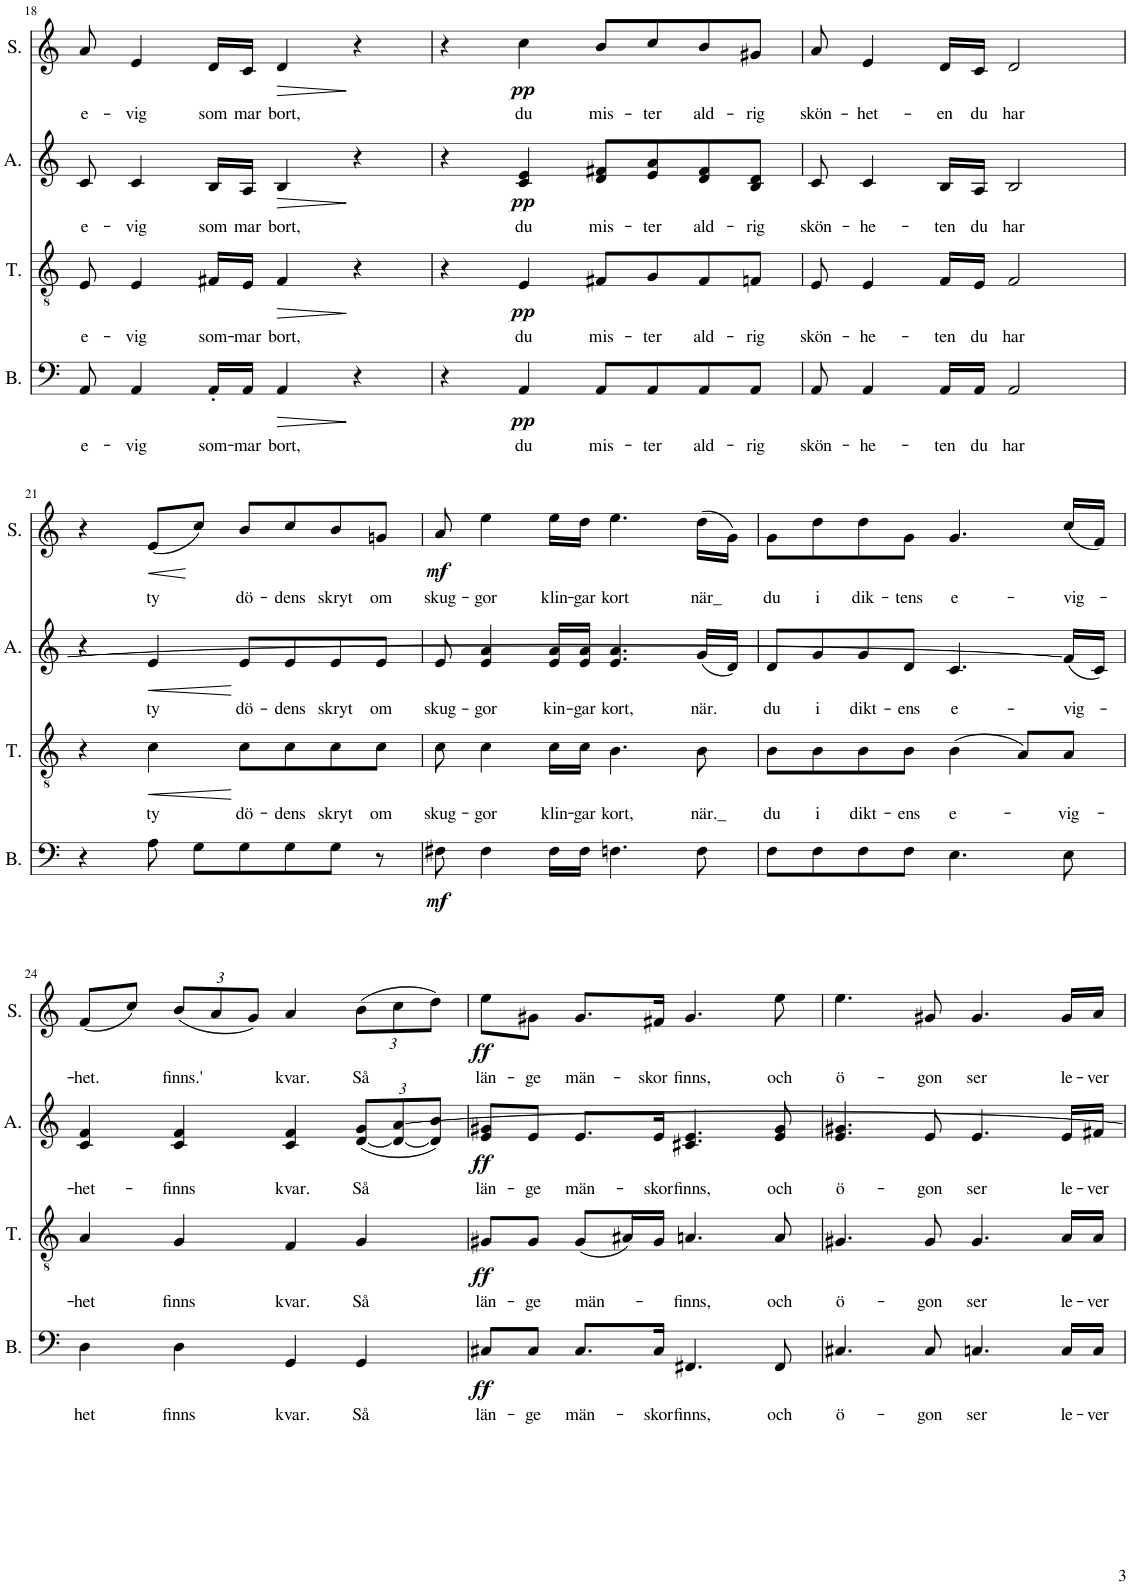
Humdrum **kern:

**kern	**text	**dynam	**kern	**text	**dynam	**kern	**text	**dynam	**kern	**text	**dynam
*part4	*part4	*part4	*part3	*part3	*part3	*part2	*part2	*part2	*part1	*part1	*part1
*staff4	*staff4	*staff4	*staff3	*staff3	*staff3	*staff2	*staff2	*staff2	*staff1	*staff1	*staff1
*I"Bass	*	*	*I"Tenor	*	*	*I"Alt	*	*	*I"Sopran	*	*
*I'B.	*	*	*I'T.	*	*	*I'A.	*	*	*I'S.	*	*
!!LO:PB:g=z
*clefF4	*	*	*clefGv2	*	*	*clefG2	*	*	*clefG2	*	*
*	*	*	*Trd8c14	*	*	*	*	*	*	*	*
*k[]	*	*	*k[]	*	*	*k[]	*	*	*k[]	*	*
*M4/4	*	*	*M4/4	*	*	*M4/4	*	*	*M4/4	*	*
*met(c)	*	*	*met(c)	*	*	*met(c)	*	*	*met(c)	*	*
=18	=18	=18	=18	=18	=18	=18	=18	=18	=18	=18	=18
!	!LO:LY:b	!	!	!LO:LY:b	!	!	!LO:LY:b	!	!	!LO:LY:b	!
8AA/	e-	.	8E/	e-	.	8c/	e-	.	8a/	e-	.
!	!LO:LY:b	!	!	!LO:LY:b	!	!	!LO:LY:b	!	!	!LO:LY:b	!
4AA/	-vig	.	4E/	-vig	.	4c/	-vig	.	4e/	-vig	.
!	!LO:LY:b	!	!	!LO:LY:b	!	!	!LO:LY:b	!	!	!LO:LY:b	!
16AA'/LL	som-	.	16F#X/LL	som-	.	16B/LL	som	.	16d/LL	som	.
!	!LO:LY:b	!	!	!LO:LY:b	!	!	!LO:LY:b	!	!	!LO:LY:b	!
16AA/JJ	-mar	.	16E/JJ	-mar	.	16A/JJ	mar	.	16c/JJ	mar	.
!	!LO:LY:b	!LO:HP:b	!	!LO:LY:b	!LO:HP:b	!	!LO:LY:b	!LO:HP:b	!	!LO:LY:b	!LO:HP:b
4AA/	bort,	>	4F#/	bort,	>	4B/	bort,	>	4d/	bort,	>
4r	.	]	4r	.	]	4r	.	]	4r	.	]
=19	=19	=19	=19	=19	=19	=19	=19	=19	=19	=19	=19
4r	.	.	4r	.	.	4r	.	.	4r	.	.
!	!LO:LY:b	!LO:DY:b	!	!LO:LY:b	!LO:DY:b	!	!LO:LY:b	!LO:DY:b	!	!LO:LY:b	!LO:DY:b
4AA/	du	pp	4E/	du	pp	4c/ 4e/	du	pp	4cc\	du	pp
!	!LO:LY:b	!	!	!LO:LY:b	!	!	!LO:LY:b	!	!	!LO:LY:b	!
8AA/L	mis-	.	8F#X/L	mis-	.	8d/ 8f#X/L	mis-	.	8b/L	mis-	.
!	!LO:LY:b	!	!	!LO:LY:b	!	!	!LO:LY:b	!	!	!LO:LY:b	!
8AA/	-ter	.	8G/	-ter	.	8e/ 8a/	-ter	.	8cc/	-ter	.
!	!LO:LY:b	!	!	!LO:LY:b	!	!	!LO:LY:b	!	!	!LO:LY:b	!
8AA/	ald-	.	8F#/	ald-	.	8d/ 8f#/	ald-	.	8b/	ald-	.
!	!LO:LY:b	!	!	!LO:LY:b	!	!	!LO:LY:b	!	!	!LO:LY:b	!
8AA/J	-rig	.	8Fn/J	-rig	.	8B/ 8d/J	-rig	.	8g#X/J	-rig	.
=20	=20	=20	=20	=20	=20	=20	=20	=20	=20	=20	=20
!	!LO:LY:b	!	!	!LO:LY:b	!	!	!LO:LY:b	!	!	!LO:LY:b	!
8AA/	skön-	.	8E/	skön-	.	8c/	skön-	.	8a/	skön-	.
!	!LO:LY:b	!	!	!LO:LY:b	!	!	!LO:LY:b	!	!	!LO:LY:b	!
4AA/	-he-	.	4E/	-he-	.	4c/	-he-	.	4e/	-het-	.
!	!LO:LY:b	!	!	!LO:LY:b	!	!	!LO:LY:b	!	!	!LO:LY:b	!
16AA/LL	-ten	.	16F/LL	-ten	.	16B/LL	-ten	.	16d/LL	-en	.
!	!LO:LY:b	!	!	!LO:LY:b	!	!	!LO:LY:b	!	!	!LO:LY:b	!
16AA/JJ	du	.	16E/JJ	du	.	16A/JJ	du	.	16c/JJ	du	.
!	!LO:LY:b	!	!	!LO:LY:b	!	!	!LO:LY:b	!	!	!LO:LY:b	!
2AA/	har	.	2F/	har	.	2B/	har	.	2d/	har	.
!!LO:LB:g=z
=21	=21	=21	=21	=21	=21	=21	=21	=21	=21	=21	=21
4r	.	.	4r	.	.	4r	.	.	4r	.	.
!	!	!	!	!LO:LY:b	!LO:HP:b	!	!LO:LY:b	!LO:HP:b	!	!LO:LY:b	!LO:HP:b
8A\	.	.	4c\	ty	<	4e/	ty	<	(8e/L	ty	<
8G\L	.	.	.	.	.	.	.	.	8cc/J)	.	[
!	!	!	!	!LO:LY:b	!	!	!LO:LY:b	!	!	!LO:LY:b	!
8G\	.	.	8c\L	dö-	[	8e/L	dö-	[	8b/L	dö-	.
!	!	!	!	!LO:LY:b	!	!	!LO:LY:b	!	!	!LO:LY:b	!
8G\	.	.	8c\	-dens	.	8e/	-dens	.	8cc/	-dens	.
!	!	!	!	!LO:LY:b	!	!	!LO:LY:b	!	!	!LO:LY:b	!
8G\J	.	.	8c\	skryt	.	8e/	skryt	.	8b/	skryt	.
!	!	!	!	!LO:LY:b	!	!	!LO:LY:b	!	!	!LO:LY:b	!
8r	.	.	8c\J	om	.	8e/J	om	.	8gn/J	om	.
=22	=22	=22	=22	=22	=22	=22	=22	=22	=22	=22	=22
!	!	!LO:DY:b	!	!LO:LY:b	!	!	!LO:LY:b	!	!	!LO:LY:b	!LO:DY:b
8F#X\	.	mf	8c\	skug-	.	8e/	skug-	.	8a/	skug-	mf
!	!	!	!	!LO:LY:b	!	!	!LO:LY:b	!	!	!LO:LY:b	!
4F#\	.	.	4c\	-gor	.	4e/ 4a/	-gor	.	4ee\	-gor	.
!	!	!	!	!LO:LY:b	!	!	!LO:LY:b	!	!	!LO:LY:b	!
16F#\LL	.	.	16c\LL	klin-	.	16e/ 16a/LL	kin-	.	16ee\LL	klin-	.
!	!	!	!	!LO:LY:b	!	!	!LO:LY:b	!	!	!LO:LY:b	!
16F#\JJ	.	.	16c\JJ	-gar	.	16e/ 16a/JJ	-gar	.	16dd\JJ	-gar	.
!	!	!	!	!LO:LY:b	!	!	!LO:LY:b	!	!	!LO:LY:b	!
4.Fn\	.	.	4.B\	kort,	.	4.e/ 4.a/	kort,	.	4.ee\	kort	.
!	!	!	!	!LO:LY:b	!	!	!LO:LY:b	!	!	!LO:LY:b	!
8F\	.	.	8B\	när._	.	(16g/LL	när.	.	(16dd\LL	när_	.
.	.	.	.	.	.	16d/JJ)	.	.	16g\JJ)	.	.
=23	=23	=23	=23	=23	=23	=23	=23	=23	=23	=23	=23
!	!	!	!	!LO:LY:b	!	!	!LO:LY:b	!	!	!LO:LY:b	!
8F\L	.	.	8B\L	du	.	8d/L	du	.	8g\L	du	.
!	!	!	!	!LO:LY:b	!	!	!LO:LY:b	!	!	!LO:LY:b	!
8F\	.	.	8B\	i	.	8g/	i	.	8dd\	i	.
!	!	!	!	!LO:LY:b	!	!	!LO:LY:b	!	!	!LO:LY:b	!
8F\	.	.	8B\	dikt-	.	8g/	dikt-	.	8dd\	dik-	.
!	!	!	!	!LO:LY:b	!	!	!LO:LY:b	!	!	!LO:LY:b	!
8F\J	.	.	8B\J	-ens	.	8d/J	-ens	.	8g\J	-tens	.
!	!	!	!	!LO:LY:b	!	!	!LO:LY:b	!	!	!LO:LY:b	!
4.E\	.	.	(4B\	e-	.	4.c/	e-	.	4.g/	e-	.
.	.	.	8A/L)	.	.	.	.	.	.	.	.
!	!	!	!	!LO:LY:b	!	!	!LO:LY:b	!	!	!LO:LY:b	!
8E\	.	.	8A/J	-vig-	.	(16f/LL]	-vig-	.	(16cc/LL	-vig-	.
.	.	.	.	.	.	16c/JJ)	.	.	16f/JJ)	.	.
!!LO:LB:g=z
=24	=24	=24	=24	=24	=24	=24	=24	=24	=24	=24	=24
!	!LO:LY:b	!	!	!LO:LY:b	!	!	!LO:LY:b	!	!	!LO:LY:b	!
4D\	het	.	4A/	-het	.	4c/ 4f/	-het-	.	(8f/L	-het.	.
.	.	.	.	.	.	.	.	.	8cc/J)	.	.
!	!LO:LY:b	!	!	!LO:LY:b	!	!	!LO:LY:b	!	!	!	!
*	*	*	*	*	*	*	*	*	*Xbrackettup	*	*
!	!	!	!	!	!	!	!	!	!	!LO:LY:b	!
4D\	finns	.	4G/	finns	.	4c/ 4f/	-finns	.	(12b/L	finns.'	.
.	.	.	.	.	.	.	.	.	12a/	.	.
.	.	.	.	.	.	.	.	.	12g/J)	.	.
!	!LO:LY:b	!	!	!LO:LY:b	!	!	!LO:LY:b	!	!	!LO:LY:b	!
4GG/	kvar.	.	4F/	kvar.	.	4c/ 4f/	kvar.	.	4a/	kvar.	.
!	!LO:LY:b	!	!	!LO:LY:b	!	!	!	!	!	!	!
*	*	*	*	*	*	*Xbrackettup	*	*	*	*	*
!	!	!	!	!	!	!	!LO:LY:b	!	!	!LO:LY:b	!
4GG/	Så	.	4G/	Så	.	([12d/ 12g/L	Så	.	(12b\L	Så	.
.	.	.	.	.	.	12d/_ [12a/	.	.	12cc\	.	.
.	.	.	.	.	.	12d/] 12b/J)	.	.	12dd\J)	.	.
=25	=25	=25	=25	=25	=25	=25	=25	=25	=25	=25	=25
!	!LO:LY:b	!LO:DY:b	!	!LO:LY:b	!LO:DY:b	!	!LO:LY:b	!LO:DY:b	!	!LO:LY:b	!LO:DY:b
8C#X/L	län-	ff	8G#X/L	län-	ff	8e/ 8g#X/L	län-	ff	8ee\L	län-	ff
!	!LO:LY:b	!	!	!LO:LY:b	!	!	!LO:LY:b	!	!	!LO:LY:b	!
8C#/J	-ge	.	8G#/J	-ge	.	8e/J	-ge	.	8g#X\J	-ge	.
!	!LO:LY:b	!	!	!LO:LY:b	!	!	!LO:LY:b	!	!	!LO:LY:b	!
8.C#/L	män-	.	(8G#/L	män-	.	8.e/L	män-	.	8.g#/L	män-	.
.	.	.	16A#X/L)	.	.	.	.	.	.	.	.
!	!LO:LY:b	!	!	!	!	!	!LO:LY:b	!	!	!LO:LY:b	!
16C#/Jk	-skor	.	16G#/JJ	.	.	16e/Jk	-skor	.	16f#X/Jk	-skor	.
!	!LO:LY:b	!	!	!LO:LY:b	!	!	!LO:LY:b	!	!	!LO:LY:b	!
4.FF#X/	finns,	.	4.An/	-finns,	.	4.c#X/ 4.e/	finns,	.	4.g#/	finns,	.
!	!LO:LY:b	!	!	!LO:LY:b	!	!	!LO:LY:b	!	!	!LO:LY:b	!
8FF#/	och	.	8A/	och	.	8e/ 8g#/	och	.	8ee\	och	.
=26	=26	=26	=26	=26	=26	=26	=26	=26	=26	=26	=26
!	!LO:LY:b	!	!	!LO:LY:b	!	!	!LO:LY:b	!	!	!LO:LY:b	!
4.C#X/	ö-	.	4.G#X/	ö-	.	4.e/ 4.g#X/	ö-	.	4.ee\	ö-	.
!	!LO:LY:b	!	!	!LO:LY:b	!	!	!LO:LY:b	!	!	!LO:LY:b	!
8C#/	-gon	.	8G#/	-gon	.	8e/	-gon	.	8g#X/	-gon	.
!	!LO:LY:b	!	!	!LO:LY:b	!	!	!LO:LY:b	!	!	!LO:LY:b	!
4.Cn/	ser	.	4.G#/	ser	.	4.e/	ser	.	4.g#/	ser	.
!	!LO:LY:b	!	!	!LO:LY:b	!	!	!LO:LY:b	!	!	!LO:LY:b	!
16C/LL	le-	.	16A/LL	le-	.	16e/LL	le-	.	16g#/LL	le-	.
!	!LO:LY:b	!	!	!LO:LY:b	!	!	!LO:LY:b	!	!	!LO:LY:b	!
16C/JJ	-ver	.	16A/JJ	-ver	.	16f#X/JJ	-ver	.	16a/JJ	-ver	.
=	=	=	=	=	=	=	=	=	=	=	=
*-	*-	*-	*-	*-	*-	*-	*-	*-	*-	*-	*-
